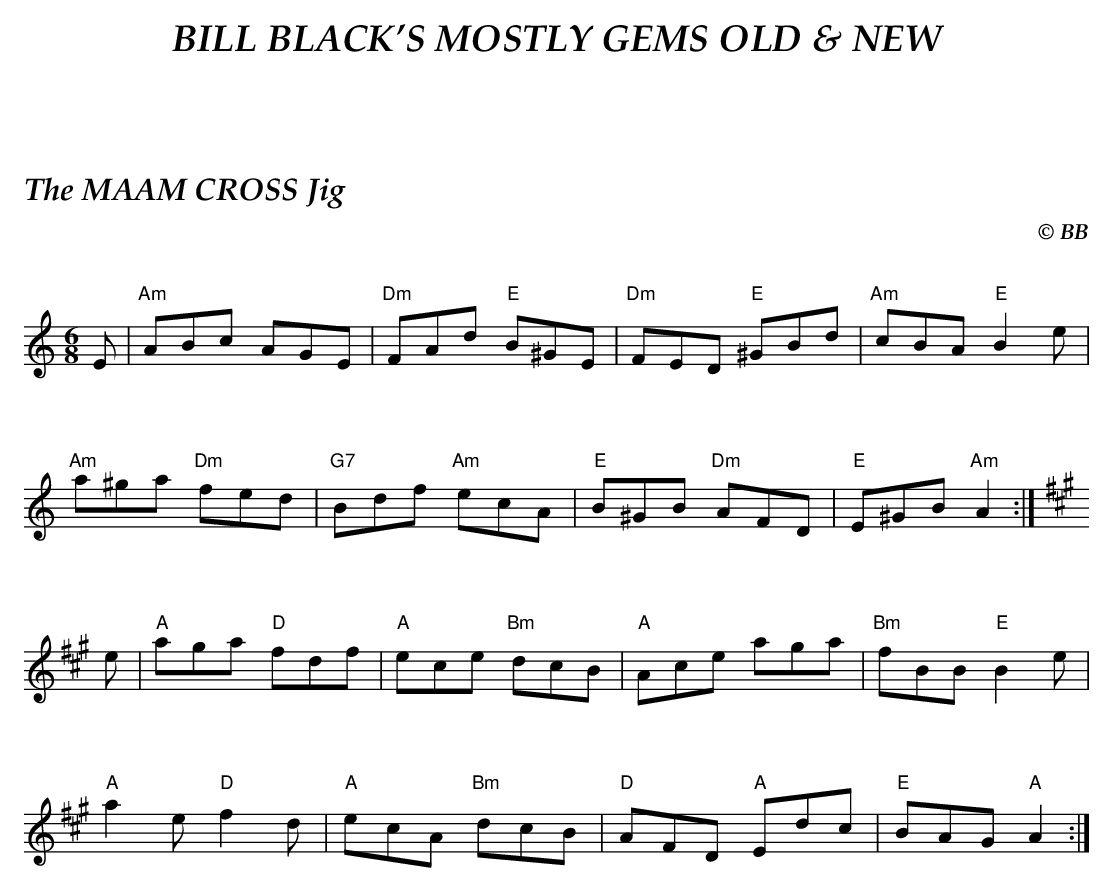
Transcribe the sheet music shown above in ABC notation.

X:1
T:MAAM CROSS Jig, The
C:© BB
Q:1/4=160
M:6/8
L:1/8
K:Am
E| "Am"ABc AGE|"Dm"FAd "E"B^GE|"Dm"FED "E"^GBd|"Am"cBA "E"B2 e|
"Am"a^ga "Dm"fed|"G7"Bdf "Am"ecA|"E"B^GB "Dm"AFD|"E"E^GB "Am"A2 :|
K:A
e|"A"aga "D"fdf|"A"ece "Bm"dcB|"A"Ace aga|"Bm"fBB "E"B2e|
"A"a2e "D"f2d|"A"ecA "Bm"dcB|"D"AFD "A"Edc|"E"BAG "A"A2 :|
